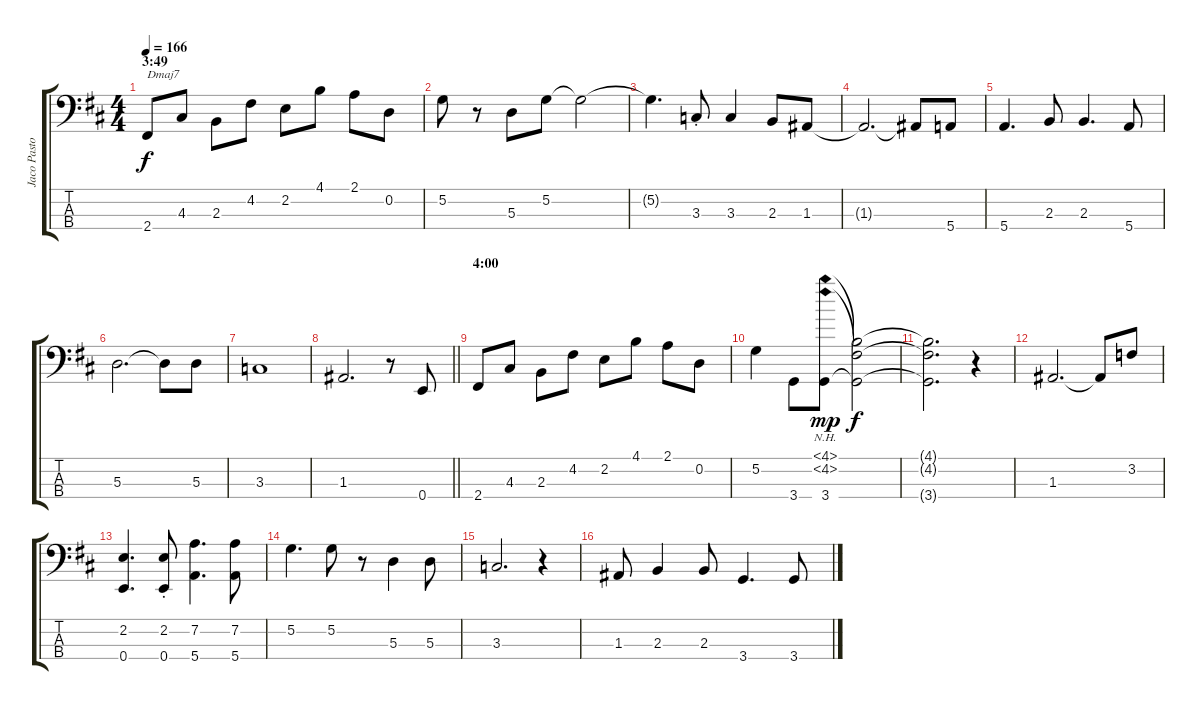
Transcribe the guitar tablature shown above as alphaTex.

\track ("Jaco Pastorius" "Jaco Pasto") {instrument fretlessbass}
\staff {score tabs}
\tuning (G2 D2 A1 E1) {hide}
\ts (4 4)
\section ("" "3:49")
\tempo 166
\clef f4
\ks d
2.4.8{txt "Dmaj7" dy f} 4.3.8 2.3.8 4.2.8 2.2.8 4.1.8 2.1.8 0.2.8 |
5.2.8 r.8 5.3.8 5.2.8 5.2{t}.2 |
5.2{t}.4{d} 3.3{st}.8 3.3.4 2.3.8 1.3.8 |
1.3{t}.2{d} 1.3{t}.8 5.4.8 |
5.4.4{d} 2.3.8 2.3.4{d} 5.4.8 |
5.3.2{d} 5.3{t}.8 5.3.8 |
3.3.1 |
\barLineRight lightlight
1.3.2{d} r.8 0.4.8 |
\section ("" "4:00")
2.4.8 4.3.8 2.3.8 4.2.8 2.2.8 4.1.8 2.1.8 0.2.8 |
5.2.4 3.4.8 (4.1{nh} 4.2{nh} 3.4).8{dy mp} (4.1{t} 4.2{t} 3.4{t}).2{dy f} |
(4.1{t} 4.2{t} 3.4{t}).2{d} r.4 |
1.3.2{d} 1.3{t}.8 3.2.8 |
(2.2 0.4).4{d} (2.2{st} 0.4).8 (7.2 5.4).4{d} (7.2 5.4).8 |
5.2.4{d} 5.2.8 r.8 5.3.4 5.3.8 |
3.3.2{d} r.4 |
1.3.8 2.3.4 2.3.8 3.4.4{d} 3.4.8
